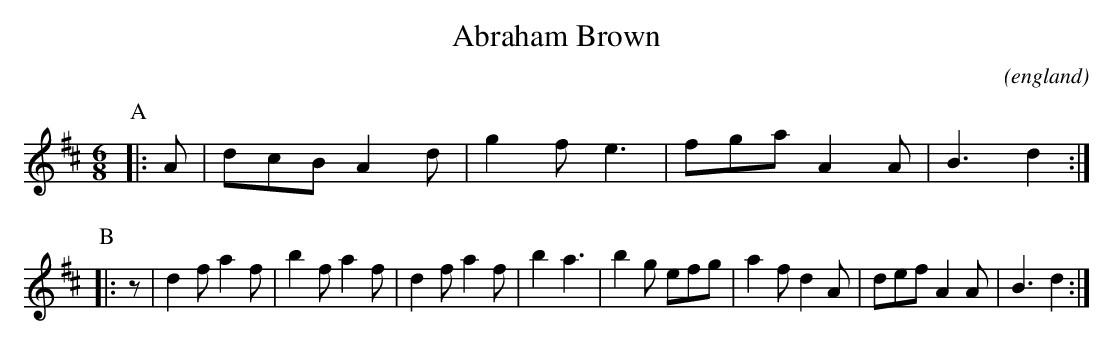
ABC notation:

X:1
T:Abraham Brown
O:england
M:6/8
C:
K:D
P:A
|: A | dcB  A2 d | g2 f e3   | fga  A2 A | B3 d2 :|
P:B
|: z | d2 f a2 f | b2 f a2 f | d2 f a2 f | b2 a3 |\
b2 g efg  | a2 f d2 A | def  A2 A | B3 d2 :|
